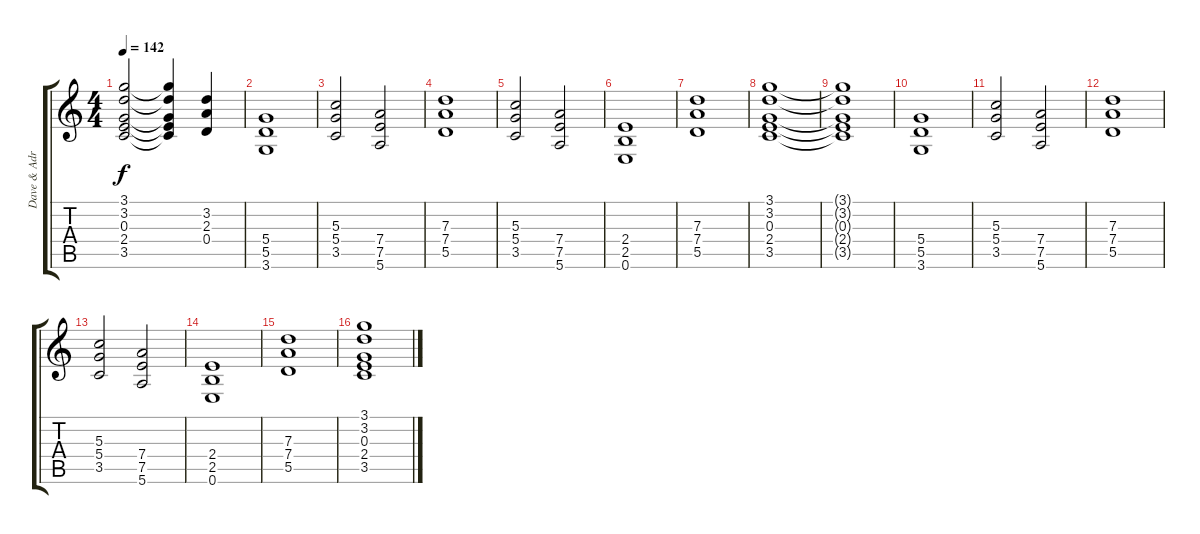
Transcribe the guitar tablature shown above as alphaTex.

\track ("Dave & Adrian (Rhythm Guitar)" "Dave & Adr") {instrument distortionguitar}
\staff {score tabs}
\tuning (E4 B3 G3 D3 A2 E2) {hide}
\ts (4 4)
\tempo 142
\clef g2
\ks c
(3.1{t} 3.2{t} 0.3{t} 2.4{t} 3.5{t}).2{dy f} (3.1{t} 3.2{t} 0.3{t} 2.4{t} 3.5{t}).4 (3.2 2.3 0.4).4 |
(5.4 5.5 3.6).1 |
(5.3 5.4 3.5).2 (7.4 7.5 5.6).2 |
(7.3 7.4 5.5).1 |
(5.3 5.4 3.5).2 (7.4 7.5 5.6).2 |
(2.4 2.5 0.6).1 |
(7.3 7.4 5.5).1 |
(3.1 3.2 0.3 2.4 3.5).1 |
(3.1{t} 3.2{t} 0.3{t} 2.4{t} 3.5{t}).1 |
(5.4 5.5 3.6).1 |
(5.3 5.4 3.5).2 (7.4 7.5 5.6).2 |
(7.3 7.4 5.5).1 |
(5.3 5.4 3.5).2 (7.4 7.5 5.6).2 |
(2.4 2.5 0.6).1 |
(7.3 7.4 5.5).1 |
(3.1 3.2 0.3 2.4 3.5).1
